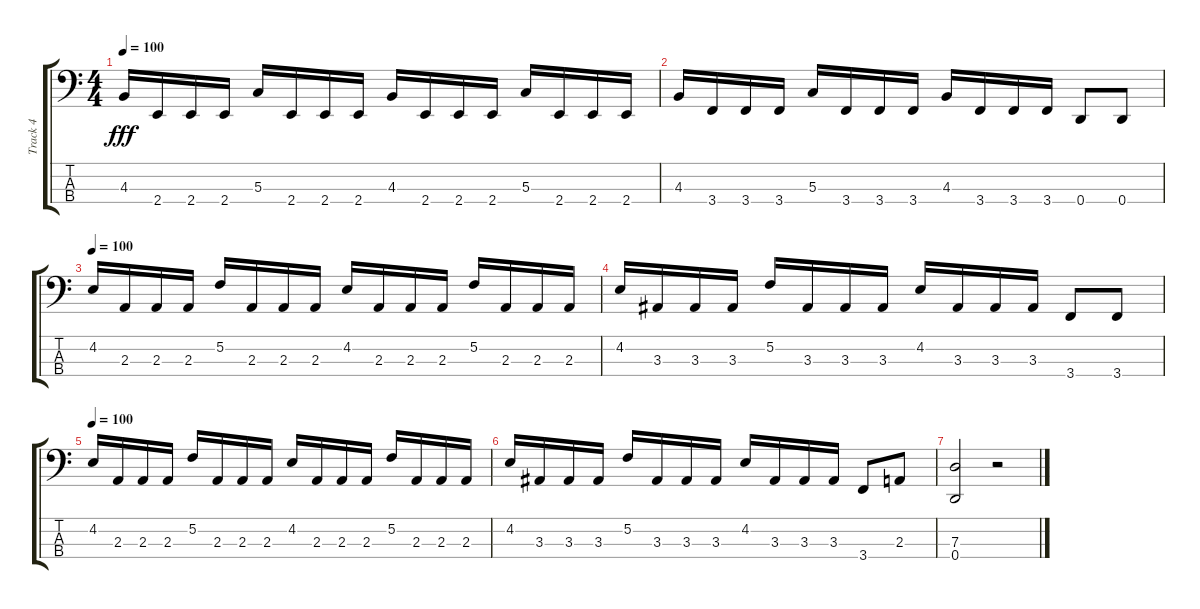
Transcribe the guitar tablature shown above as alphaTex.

\track ("Track 4" "Track 4") {instrument electricbassfinger}
\staff {score tabs}
\tuning (F2 C2 G1 D1) {hide}
\ts (4 4)
\tempo 100
\clef f4
\ks c
4.3.16{dy fff} 2.4.16 2.4.16 2.4.16 5.3.16 2.4.16 2.4.16 2.4.16 4.3.16 2.4.16 2.4.16 2.4.16 5.3.16 2.4.16 2.4.16 2.4.16 |
4.3.16 3.4.16 3.4.16 3.4.16 5.3.16 3.4.16 3.4.16 3.4.16 4.3.16 3.4.16 3.4.16 3.4.16 0.4.8 0.4.8 |
\tempo 100
4.2.16 2.3.16 2.3.16 2.3.16 5.2.16 2.3.16 2.3.16 2.3.16 4.2.16 2.3.16 2.3.16 2.3.16 5.2.16 2.3.16 2.3.16 2.3.16 |
4.2.16 3.3.16 3.3.16 3.3.16 5.2.16 3.3.16 3.3.16 3.3.16 4.2.16 3.3.16 3.3.16 3.3.16 3.4.8 3.4.8 |
\tempo 100
4.2.16 2.3.16 2.3.16 2.3.16 5.2.16 2.3.16 2.3.16 2.3.16 4.2.16 2.3.16 2.3.16 2.3.16 5.2.16 2.3.16 2.3.16 2.3.16 |
4.2.16 3.3.16 3.3.16 3.3.16 5.2.16 3.3.16 3.3.16 3.3.16 4.2.16 3.3.16 3.3.16 3.3.16 3.4.8 2.3.8 |
(7.3 0.4).2 r.2
